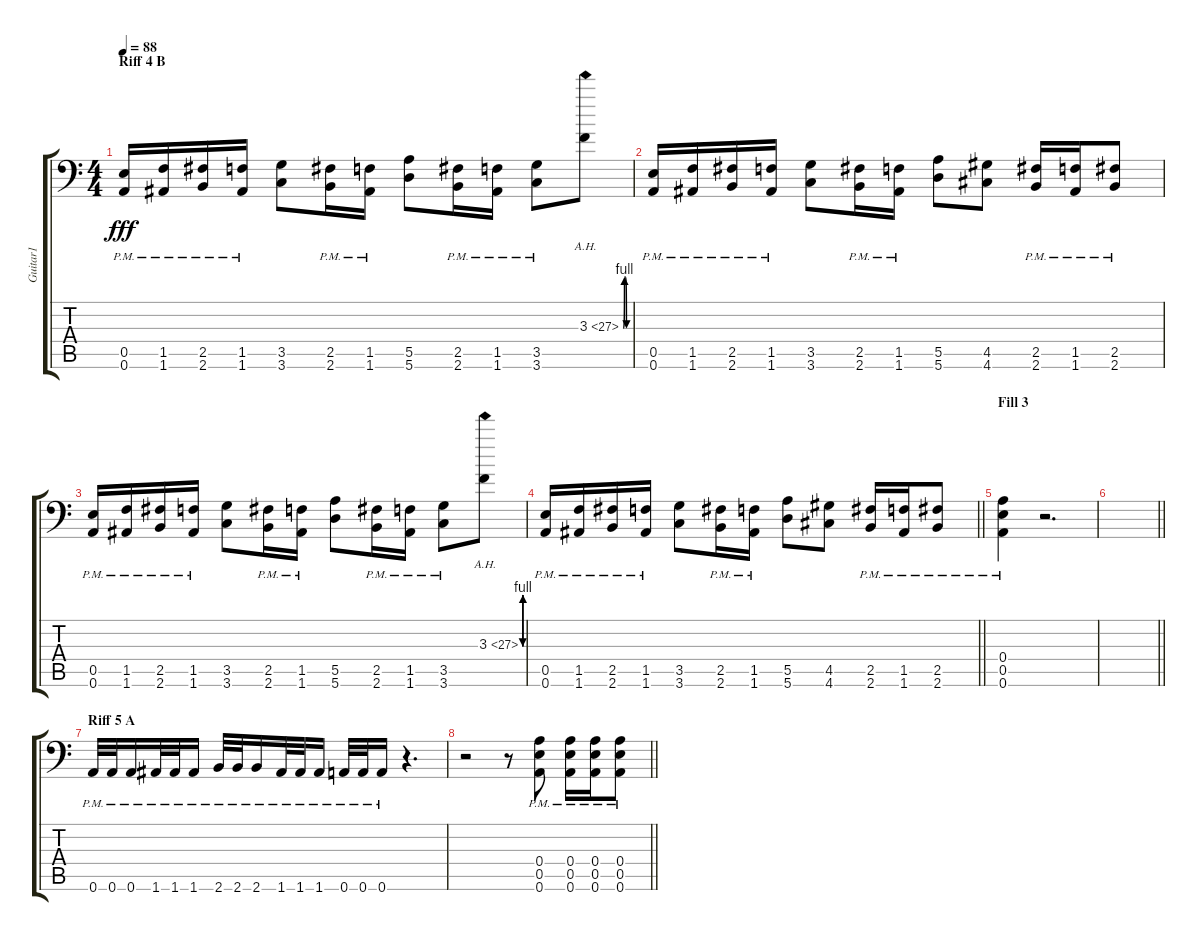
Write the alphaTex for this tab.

\track ("Guitar1" "Guitar1") {instrument distortionguitar}
\staff {score tabs}
\tuning (B3 G3 D3 A2 E2 A1) {hide}
\ts (4 4)
\section ("" "Riff 4 B")
\tempo 88
\clef f4
\ks c
(0.5{pm} 0.6{pm}).16{dy fff} (1.5{pm} 1.6{pm}).16 (2.5{pm} 2.6{pm}).16 (1.5{pm} 1.6{pm}).16 (3.5 3.6).8 (2.5{pm} 2.6{pm}).16 (1.5{pm} 1.6{pm}).16 (5.5 5.6).8 (2.5{pm} 2.6{pm}).16 (1.5{pm} 1.6{pm}).16 (3.5{pm} 3.6{pm}).8 3.3{be (custom 0 0 10 4 20 4 30 0 60 0) ah 24}.8 |
(0.5{pm} 0.6{pm}).16 (1.5{pm} 1.6{pm}).16 (2.5{pm} 2.6{pm}).16 (1.5{pm} 1.6{pm}).16 (3.5 3.6).8 (2.5{pm} 2.6{pm}).16 (1.5{pm} 1.6{pm}).16 (5.5 5.6).8 (4.5 4.6).8 (2.5{pm} 2.6{pm}).16 (1.5{pm} 1.6{pm}).16 (2.5{pm} 2.6{pm}).8 |
(0.5{pm} 0.6{pm}).16 (1.5{pm} 1.6{pm}).16 (2.5{pm} 2.6{pm}).16 (1.5{pm} 1.6{pm}).16 (3.5 3.6).8 (2.5{pm} 2.6{pm}).16 (1.5{pm} 1.6{pm}).16 (5.5 5.6).8 (2.5{pm} 2.6{pm}).16 (1.5{pm} 1.6{pm}).16 (3.5{pm} 3.6{pm}).8 3.3{be (custom 0 0 10 4 20 4 30 0 60 0) ah 24}.8 |
\barLineRight lightlight
(0.5{pm} 0.6{pm}).16 (1.5{pm} 1.6{pm}).16 (2.5{pm} 2.6{pm}).16 (1.5{pm} 1.6{pm}).16 (3.5 3.6).8 (2.5{pm} 2.6{pm}).16 (1.5{pm} 1.6{pm}).16 (5.5 5.6).8 (4.5 4.6).8 (2.5{pm} 2.6{pm}).16 (1.5{pm} 1.6{pm}).16 (2.5{pm} 2.6{pm}).8 |
\section ("" "Fill 3")
(0.4{pm} 0.5{pm} 0.6{pm}).4 r.2{d} |
\barLineRight lightlight
|
\section ("" "Riff 5 A")
0.6{pm}.32 0.6{pm}.32 0.6{pm}.16 1.6{pm}.32 1.6{pm}.32 1.6{pm}.16 2.6{pm}.32 2.6{pm}.32 2.6{pm}.16 1.6{pm}.32 1.6{pm}.32 1.6{pm}.16 0.6{pm}.32 0.6{pm}.32 0.6{pm}.16 r.4{d} |
\barLineRight lightlight
r.2 r.8 (0.4{pm} 0.5{pm} 0.6{pm}).8 (0.4{pm} 0.5{pm} 0.6{pm}).16 (0.4{pm} 0.5{pm} 0.6{pm}).16 (0.4{pm} 0.5{pm} 0.6{pm}).8
